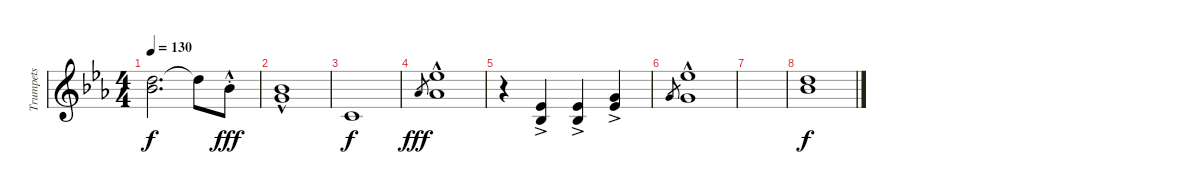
\track ("Trumpets" "Trumpets") {instrument trumpet}
\staff {score}
\tuning (E4 B3 G3 D3 A2 E2) {hide}
\ts (4 4)
\tempo 130
\clef g2
\ks cminor
(10.1 11.2).2{d dy f} 10.1{t}.8 11.2{hac st}.8{dy fff} |
(11.2{hac} 12.3).1 |
10.4.1{dy f} |
4.1.8{gr dy fff} (11.1{hac} 9.2).1 |
r.4{volume 8} (8.3{ac} 8.4{ac}).4{volume 16} (8.3{ac} 8.4{ac}).4 (8.2{ac} 8.3{ac}).4 |
3.1.8{gr} (11.1{hac} 12.3{hac}).1 |
|
(10.1 11.2).1{dy f volume 16}
